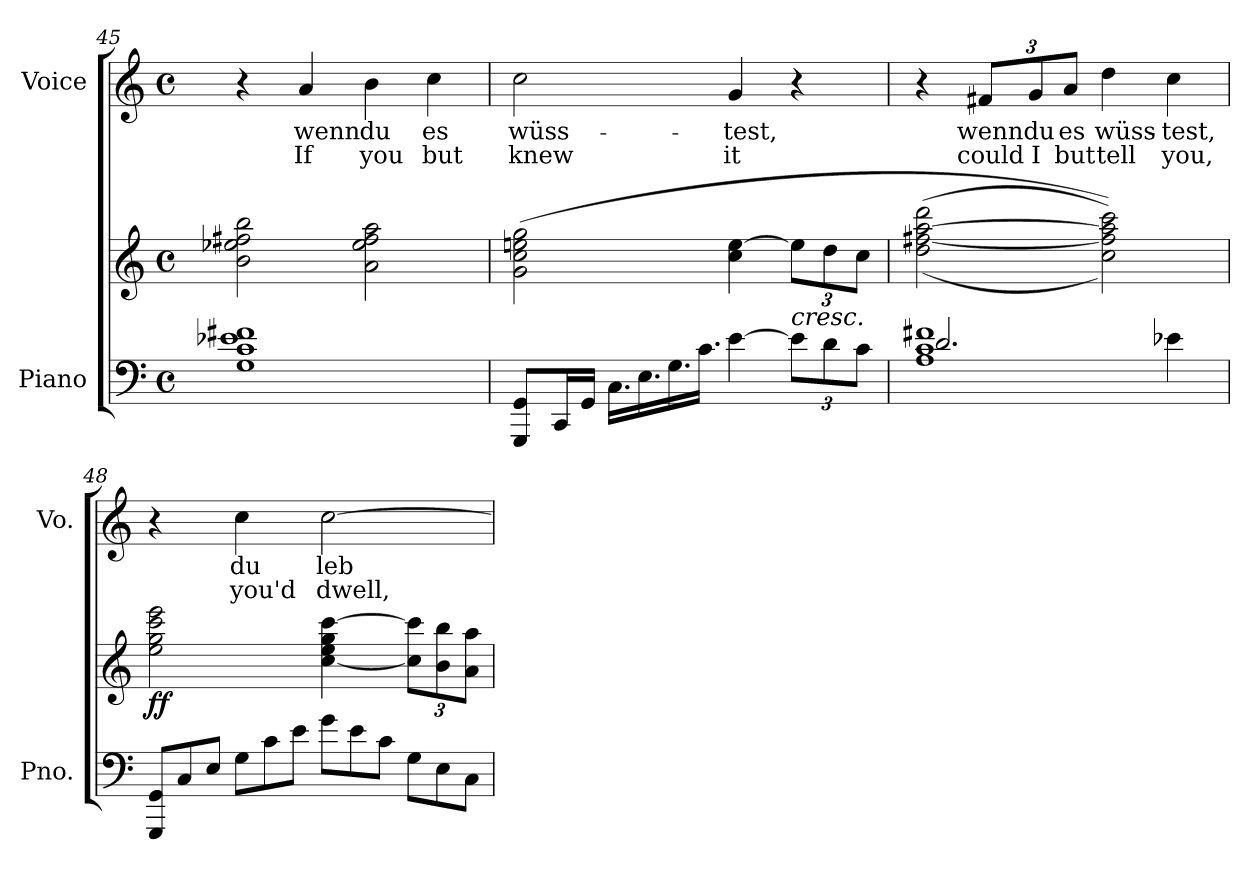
**kern	**kern	**dynam	**kern	**text	**text
*part2	*part2	*part2	*part1	*part1	*part1
*staff3	*staff2	*staff2/3	*staff1	*staff1	*staff1
*I"Piano	*	*	*I"Voice	*	*
*I'Pno.	*	*	*I'Vo.	*	*
*clefF4	*clefG2	*	*clefG2	*	*
*k[]	*k[]	*	*k[]	*	*
*M4/4	*M4/4	*	*M4/4	*	*
*met(c)	*met(c)	*	*met(c)	*	*
=45	=45	=45	=45	=45	=45
1G 1c 1e-X 1f#X	2b\ 2ee-X\ 2ff#X\ 2bb\	.	4r	.	.
!	!	!	!	!LO:LY:b	!LO:LY:b
.	.	.	4a/	wenn	If
!	!	!	!	!LO:LY:b	!LO:LY:b
.	2a\ 2ee-\ 2ff#\ 2aa\	.	4b\	du	you
!	!	!	!	!LO:LY:b	!LO:LY:b
.	.	.	4cc\	es	but
=46	=46	=46	=46	=46	=46
!	!	!	!	!LO:LY:b	!LO:LY:b
8GGG/ 8GG/L	(>2g\ 2cc\ 2een\ 2gg\	.	2cc\	wüss-	knew
16CC/L	.	.	.	.	.
16GG/JJ	.	.	.	.	.
*Xtuplet	*	*	*	*	*
24.C\LL	.	.	.	.	.
24.E\	.	.	.	.	.
24.G\	.	.	.	.	.
24.c\JJ	.	.	.	.	.
!	!	!	!	!LO:LY:b	!LO:LY:b
[4e\	4cc\ [4ee\	.	4g/	-test,	it
*tuplet	*	*	*	*	*
*Xbrackettup	*Xbrackettup	*	*	*	*
!	!LO:TX:b:i:t=cresc.	!	!	!	!
12e\L]	12ee\L]	.	4r	.	.
12d\	12dd\	.	.	.	.
12c\J	12cc\J	.	.	.	.
!!LO:LB:g=z
=47	=47	=47	=47	=47	=47
*^	*	*	*	*	*
1A 1c 1f#X	2.d/	(<(>2dd\ [2ff#X\ [2aa\ 2ddd\	.	4r	.	.
!	!	!	!	!	!LO:LY:b	!LO:LY:b
.	.	.	.	12f#X/L	wenn	could
!	!	!	!	!	!LO:LY:b	!LO:LY:b
.	.	.	.	12g/	du	I
!	!	!	!	!	!LO:LY:b	!LO:LY:b
.	.	.	.	12a/J	es	but
!	!	!	!	!	!LO:LY:b	!LO:LY:b
.	.	2cc\ 2ff#\] 2aa\] 2ccc\)))	.	4dd\	wüss-	tell
!	!	!	!	!	!LO:LY:b	!LO:LY:b
.	4e-X\	.	.	4cc\	-test,	you,
*v	*v	*	*	*	*	*
=48	=48	=48	=48	=48	=48
*Xtuplet	*	*	*	*	*
*^	*	*	*	*	*
!	!	!	!LO:DY:b	!	!	!
*v	*v	*	*	*	*	*
12GGG/ 12GG/L	2ee\ 2gg\ 2ccc\ 2eee\	ff	4r	.	.
12C/	.	.	.	.	.
12E/J	.	.	.	.	.
!	!	!	!	!LO:LY:b	!LO:LY:b
12G\L	.	.	4cc\	du	you'd
12c\	.	.	.	.	.
12e\J	.	.	.	.	.
!	!	!	!	!LO:LY:b	!LO:LY:b
12g\L	[4cc\ 4ee\ 4gg\ [4ccc\	.	[2cc\	leb-	dwell,
12e\	.	.	.	.	.
12c\J	.	.	.	.	.
12G\L	12cc\] 12ccc\]L	.	.	.	.
12E\	12b\ 12bb\	.	.	.	.
12C\J	12a\ 12aa\J	.	.	.	.
=	=	=	=	=	=
*-	*-	*-	*-	*-	*-
